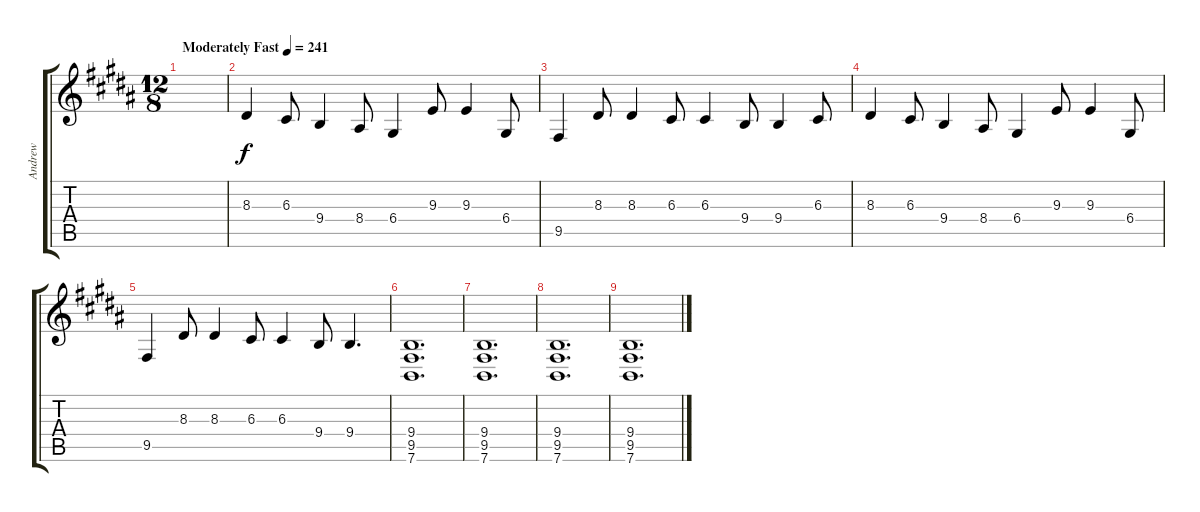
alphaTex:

\track ("Andrew" "Andrew") {instrument rockorgan}
\staff {score tabs}
\tuning (E4 B3 G3 D3 A2 E2) {hide}
\ts (12 8)
\tempo (241 "Moderately Fast")
\clef g2
\ks b
|
8.3.4 6.3.8 9.4.4 8.4.8 6.4.4 9.3.8 9.3.4 6.4.8 |
9.5.4 8.3.8 8.3.4 6.3.8 6.3.4 9.4.8 9.4.4 6.3.8 |
8.3.4 6.3.8 9.4.4 8.4.8 6.4.4 9.3.8 9.3.4 6.4.8 |
9.5.4 8.3.8 8.3.4 6.3.8 6.3.4 9.4.8 9.4.4{d} |
(9.4 9.5 7.6).1{d} |
(9.4 9.5 7.6).1{d} |
(9.4 9.5 7.6).1{d} |
(9.4 9.5 7.6).1{d}
